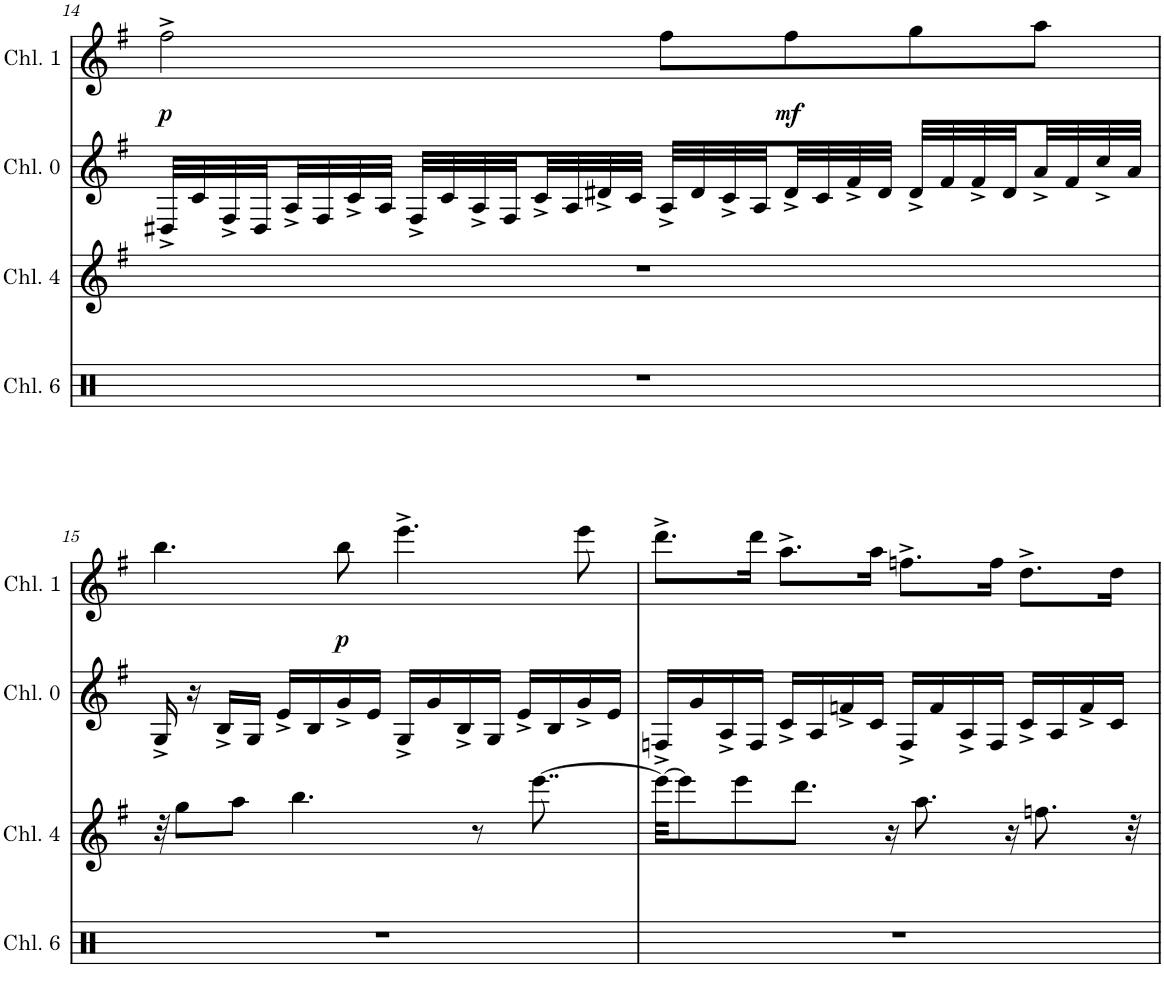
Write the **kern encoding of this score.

**kern	**kern	**kern	**kern	**dynam
*part4	*part3	*part2	*part1	*part1
*staff4	*staff3	*staff2	*staff1	*staff1
*I"Channel 6	*I"Channel 4	*I"Channel 0	*I"Channel 1	*
*I'Chl. 6	*I'Chl. 4	*I'Chl. 0	*I'Chl. 1	*
!!LO:PB:g=z
*clefX	*clefG2	*clefG2	*clefG2	*
*k[]	*k[f#]	*k[f#]	*k[f#]	*
*M4/4	*M4/4	*M4/4	*M4/4	*
*met(c)	*met(c)	*met(c)	*met(c)	*
=14	=14	=14	=14	=14
!	!	!	!	!LO:DY:b
1r	1r	32D#X^/LLL	2ff#^\	p
.	.	32c/	.	.
.	.	32F#^/	.	.
.	.	32D#/	.	.
.	.	32A^/	.	.
.	.	32F#/	.	.
.	.	32c^/	.	.
.	.	32A/JJJ	.	.
.	.	32F#^/LLL	.	.
.	.	32c/	.	.
.	.	32A^/	.	.
.	.	32F#/	.	.
.	.	32c^/	.	.
.	.	32A/	.	.
.	.	32d#X^/	.	.
.	.	32c/JJJ	.	.
.	.	32A^/LLL	8ff#\L	.
.	.	32d#/	.	.
.	.	32c^/	.	.
.	.	32A/	.	.
!	!	!	!	!LO:DY:b
.	.	32d#^/	8ff#\	mf
.	.	32c/	.	.
.	.	32f#^/	.	.
.	.	32d#/JJJ	.	.
.	.	32d#^/LLL	8gg\	.
.	.	32f#/	.	.
.	.	32f#^/	.	.
.	.	32d#/	.	.
.	.	32a^/	8aa\J	.
.	.	32f#/	.	.
.	.	32cc^/	.	.
.	.	32a/JJJ	.	.
!!LO:LB:g=z
=15	=15	=15	=15	=15
1r	32r	16G^/	4.bb\	.
.	8gg\L	.	.	.
.	.	16r	.	.
.	.	16B^/LL	.	.
.	8aa\J	.	.	.
.	.	16G/JJ	.	.
.	.	16e^/LL	.	.
.	4.bb\	.	.	.
.	.	16B/	.	.
!	!	!	!	!LO:DY:b
.	.	16g^/	8bb\	p
.	.	16e/JJ	.	.
.	.	16G^/LL	4.eee^\	.
.	.	16g/	.	.
.	.	16B^/	.	.
.	8r	.	.	.
.	.	16G/JJ	.	.
.	.	16e^/LL	.	.
.	[8..eee\	.	.	.
.	.	16B/	.	.
.	.	16g^/	8eee\	.
.	.	16e/JJ	.	.
=16	=16	=16	=16	=16
1r	32eee\KKL_	16Fn^/LL	8.ddd^\L	.
.	8eee\]	.	.	.
.	.	16g/	.	.
.	.	16A^/	.	.
.	8eee\	.	.	.
.	.	16F/JJ	16ddd\Jk	.
.	.	16c^/LL	8.aa^\L	.
.	8.ddd\J	.	.	.
.	.	16A/	.	.
.	.	16fn^/	.	.
.	.	16c/JJ	16aa\Jk	.
.	16r	.	.	.
.	.	16F^/LL	8.ffn^\L	.
.	8.aa\	.	.	.
.	.	16f/	.	.
.	.	16A^/	.	.
.	.	16F/JJ	16ff\Jk	.
.	16r	.	.	.
.	.	16c^/LL	8.dd^\L	.
.	8.ffn\	.	.	.
.	.	16A/	.	.
.	.	16f^/	.	.
.	.	16c/JJ	16dd\Jk	.
.	32r	.	.	.
=	=	=	=	=
*-	*-	*-	*-	*-
